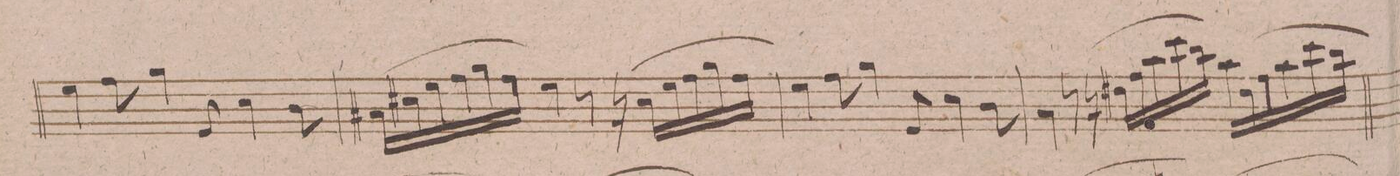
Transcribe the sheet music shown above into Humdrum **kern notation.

**kern	**dynam
*I"Violino 1mo	*
*clefG2	*
*k[f#]	*
*M9/8	*
4ee\	.
8ff#\	.
4gg\	.
8e/	.
4cc\	.
8b\	.
=74	=74
(16a#X\LL	.
16cc#X\	.
16ee\	.
16ff#\	.
16gg\	.
16ff#\JJ	.
4ee\)	.
8r	.
16r	.
(16cc#\LL	.
16ee\	.
16ff#\	.
16gg\	.
16ff#\JJ	.
=75	=75
4ee\)	.
8ff#\	.
4gg\	.
8e/	.
4cc\	.
8b\	.
=76	=76
4a\	.
8r	.
16r	.
(16dd#X\LL	.
16ff#\	.
16aa\	.
16ccc\	.
16bb\JJ)	.
(16aa\LL	.
16dd#\	.
16ff#\	.
16aa\	.
16ccc\	.
16bb\JJ)	.
=77	=77
*-	*-
